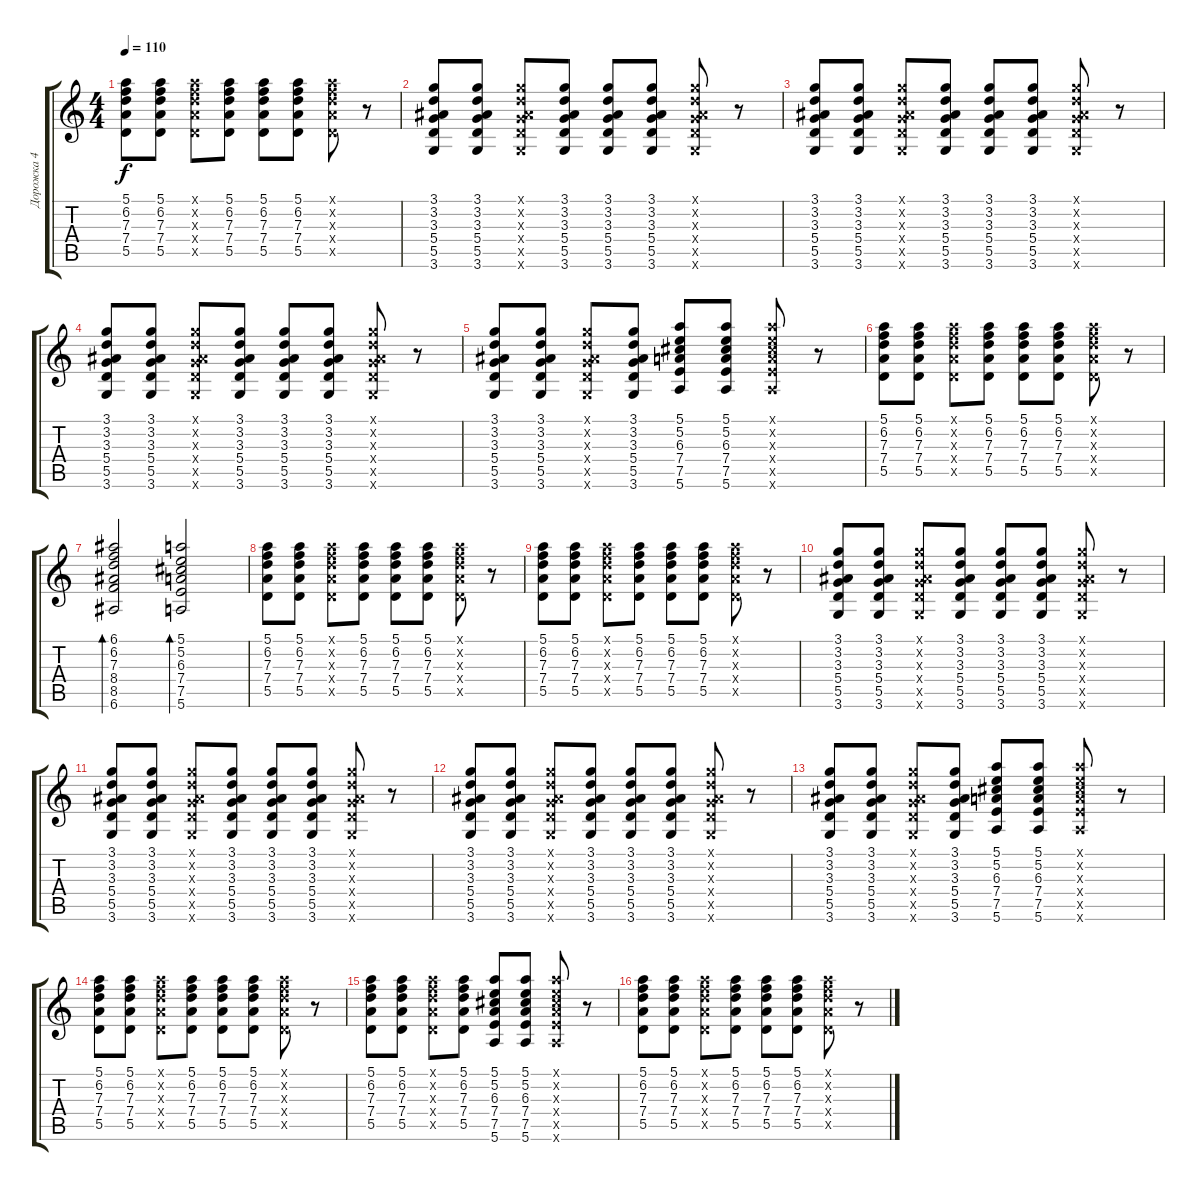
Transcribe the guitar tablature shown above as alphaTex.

\track ("Дорожка 4" "Дорожка 4") {instrument acousticguitarsteel}
\staff {score tabs}
\tuning (E4 B3 G3 D3 A2 E2) {hide}
\ts (4 4)
\tempo 110
\clef g2
\ks c
(5.1 6.2 7.3 7.4 5.5).8{dy f} (5.1 6.2 7.3 7.4 5.5).8 (5.1{x} 6.2{x} 7.3{x} 7.4{x} 5.5{x}).8 (5.1 6.2 7.3 7.4 5.5).8 (5.1 6.2 7.3 7.4 5.5).8 (5.1 6.2 7.3 7.4 5.5).8 (5.1{x} 6.2{x} 7.3{x} 7.4{x} 5.5{x}).8 r.8 |
(3.1 3.2 3.3 5.4 5.5 3.6).8 (3.1 3.2 3.3 5.4 5.5 3.6).8 (3.1{x} 3.2{x} 3.3{x} 5.4{x} 5.5{x} 3.6{x}).8 (3.1 3.2 3.3 5.4 5.5 3.6).8 (3.1 3.2 3.3 5.4 5.5 3.6).8 (3.1 3.2 3.3 5.4 5.5 3.6).8 (3.1{x} 3.2{x} 3.3{x} 5.4{x} 5.5{x} 3.6{x}).8 r.8 |
(3.1 3.2 3.3 5.4 5.5 3.6).8 (3.1 3.2 3.3 5.4 5.5 3.6).8 (3.1{x} 3.2{x} 3.3{x} 5.4{x} 5.5{x} 3.6{x}).8 (3.1 3.2 3.3 5.4 5.5 3.6).8 (3.1 3.2 3.3 5.4 5.5 3.6).8 (3.1 3.2 3.3 5.4 5.5 3.6).8 (3.1{x} 3.2{x} 3.3{x} 5.4{x} 5.5{x} 3.6{x}).8 r.8 |
(3.1 3.2 3.3 5.4 5.5 3.6).8 (3.1 3.2 3.3 5.4 5.5 3.6).8 (3.1{x} 3.2{x} 3.3{x} 5.4{x} 5.5{x} 3.6{x}).8 (3.1 3.2 3.3 5.4 5.5 3.6).8 (3.1 3.2 3.3 5.4 5.5 3.6).8 (3.1 3.2 3.3 5.4 5.5 3.6).8 (3.1{x} 3.2{x} 3.3{x} 5.4{x} 5.5{x} 3.6{x}).8 r.8 |
(3.1 3.2 3.3 5.4 5.5 3.6).8 (3.1 3.2 3.3 5.4 5.5 3.6).8 (3.1{x} 3.2{x} 3.3{x} 5.4{x} 5.5{x} 3.6{x}).8 (3.1 3.2 3.3 5.4 5.5 3.6).8 (5.1 5.2 6.3 7.4 7.5 5.6).8 (5.1 5.2 6.3 7.4 7.5 5.6).8 (5.1{x} 5.2{x} 6.3{x} 7.4{x} 7.5{x} 5.6{x}).8 r.8 |
(5.1 6.2 7.3 7.4 5.5).8 (5.1 6.2 7.3 7.4 5.5).8 (5.1{x} 6.2{x} 7.3{x} 7.4{x} 5.5{x}).8 (5.1 6.2 7.3 7.4 5.5).8 (5.1 6.2 7.3 7.4 5.5).8 (5.1 6.2 7.3 7.4 5.5).8 (5.1{x} 6.2{x} 7.3{x} 7.4{x} 5.5{x}).8 r.8 |
(6.1 6.2 7.3 8.4 8.5 6.6).2{bd 120} (5.1 5.2 6.3 7.4 7.5 5.6).2{bd 120} |
(5.1 6.2 7.3 7.4 5.5).8 (5.1 6.2 7.3 7.4 5.5).8 (5.1{x} 6.2{x} 7.3{x} 7.4{x} 5.5{x}).8 (5.1 6.2 7.3 7.4 5.5).8 (5.1 6.2 7.3 7.4 5.5).8 (5.1 6.2 7.3 7.4 5.5).8 (5.1{x} 6.2{x} 7.3{x} 7.4{x} 5.5{x}).8 r.8 |
(5.1 6.2 7.3 7.4 5.5).8 (5.1 6.2 7.3 7.4 5.5).8 (5.1{x} 6.2{x} 7.3{x} 7.4{x} 5.5{x}).8 (5.1 6.2 7.3 7.4 5.5).8 (5.1 6.2 7.3 7.4 5.5).8 (5.1 6.2 7.3 7.4 5.5).8 (5.1{x} 6.2{x} 7.3{x} 7.4{x} 5.5{x}).8 r.8 |
(3.1 3.2 3.3 5.4 5.5 3.6).8 (3.1 3.2 3.3 5.4 5.5 3.6).8 (3.1{x} 3.2{x} 3.3{x} 5.4{x} 5.5{x} 3.6{x}).8 (3.1 3.2 3.3 5.4 5.5 3.6).8 (3.1 3.2 3.3 5.4 5.5 3.6).8 (3.1 3.2 3.3 5.4 5.5 3.6).8 (3.1{x} 3.2{x} 3.3{x} 5.4{x} 5.5{x} 3.6{x}).8 r.8 |
(3.1 3.2 3.3 5.4 5.5 3.6).8 (3.1 3.2 3.3 5.4 5.5 3.6).8 (3.1{x} 3.2{x} 3.3{x} 5.4{x} 5.5{x} 3.6{x}).8 (3.1 3.2 3.3 5.4 5.5 3.6).8 (3.1 3.2 3.3 5.4 5.5 3.6).8 (3.1 3.2 3.3 5.4 5.5 3.6).8 (3.1{x} 3.2{x} 3.3{x} 5.4{x} 5.5{x} 3.6{x}).8 r.8 |
(3.1 3.2 3.3 5.4 5.5 3.6).8 (3.1 3.2 3.3 5.4 5.5 3.6).8 (3.1{x} 3.2{x} 3.3{x} 5.4{x} 5.5{x} 3.6{x}).8 (3.1 3.2 3.3 5.4 5.5 3.6).8 (3.1 3.2 3.3 5.4 5.5 3.6).8 (3.1 3.2 3.3 5.4 5.5 3.6).8 (3.1{x} 3.2{x} 3.3{x} 5.4{x} 5.5{x} 3.6{x}).8 r.8 |
(3.1 3.2 3.3 5.4 5.5 3.6).8 (3.1 3.2 3.3 5.4 5.5 3.6).8 (3.1{x} 3.2{x} 3.3{x} 5.4{x} 5.5{x} 3.6{x}).8 (3.1 3.2 3.3 5.4 5.5 3.6).8 (5.1 5.2 6.3 7.4 7.5 5.6).8 (5.1 5.2 6.3 7.4 7.5 5.6).8 (5.1{x} 5.2{x} 6.3{x} 7.4{x} 7.5{x} 5.6{x}).8 r.8 |
(5.1 6.2 7.3 7.4 5.5).8 (5.1 6.2 7.3 7.4 5.5).8 (5.1{x} 6.2{x} 7.3{x} 7.4{x} 5.5{x}).8 (5.1 6.2 7.3 7.4 5.5).8 (5.1 6.2 7.3 7.4 5.5).8 (5.1 6.2 7.3 7.4 5.5).8 (5.1{x} 6.2{x} 7.3{x} 7.4{x} 5.5{x}).8 r.8 |
(5.1 6.2 7.3 7.4 5.5).8 (5.1 6.2 7.3 7.4 5.5).8 (5.1{x} 6.2{x} 7.3{x} 7.4{x} 5.5{x}).8 (5.1 6.2 7.3 7.4 5.5).8 (5.1 5.2 6.3 7.4 7.5 5.6).8 (5.1 5.2 6.3 7.4 7.5 5.6).8 (5.1{x} 5.2{x} 6.3{x} 7.4{x} 7.5{x} 5.6{x}).8 r.8 |
(5.1 6.2 7.3 7.4 5.5).8 (5.1 6.2 7.3 7.4 5.5).8 (5.1{x} 6.2{x} 7.3{x} 7.4{x} 5.5{x}).8 (5.1 6.2 7.3 7.4 5.5).8 (5.1 6.2 7.3 7.4 5.5).8 (5.1 6.2 7.3 7.4 5.5).8 (5.1{x} 6.2{x} 7.3{x} 7.4{x} 5.5{x}).8 r.8
